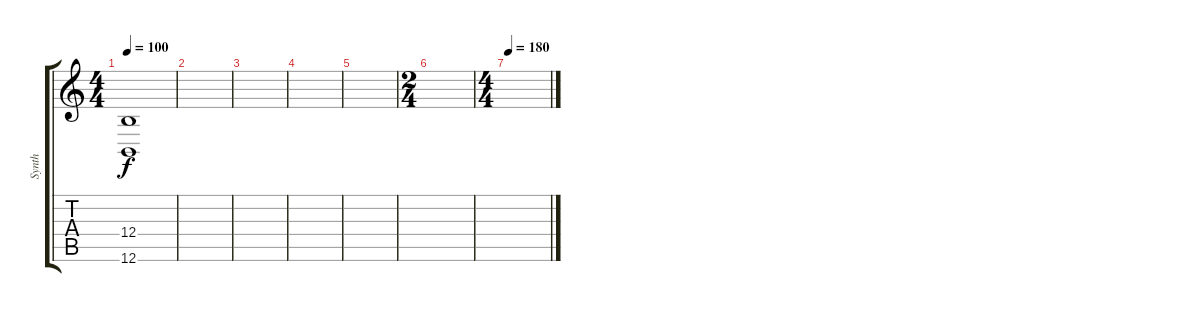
\track ("Synth" "Synth") {instrument pad2warm}
\staff {score tabs}
\tuning (Db4 Ab3 E3 B2 Gb2 B1) {hide}
\ts (4 4)
\tempo 100
\clef g2
\ks c
(12.4{t} 12.6{t}).1{dy f} |
|
|
|
|
\ts (2 4)
|
\ts (4 4)
\tempo 180
